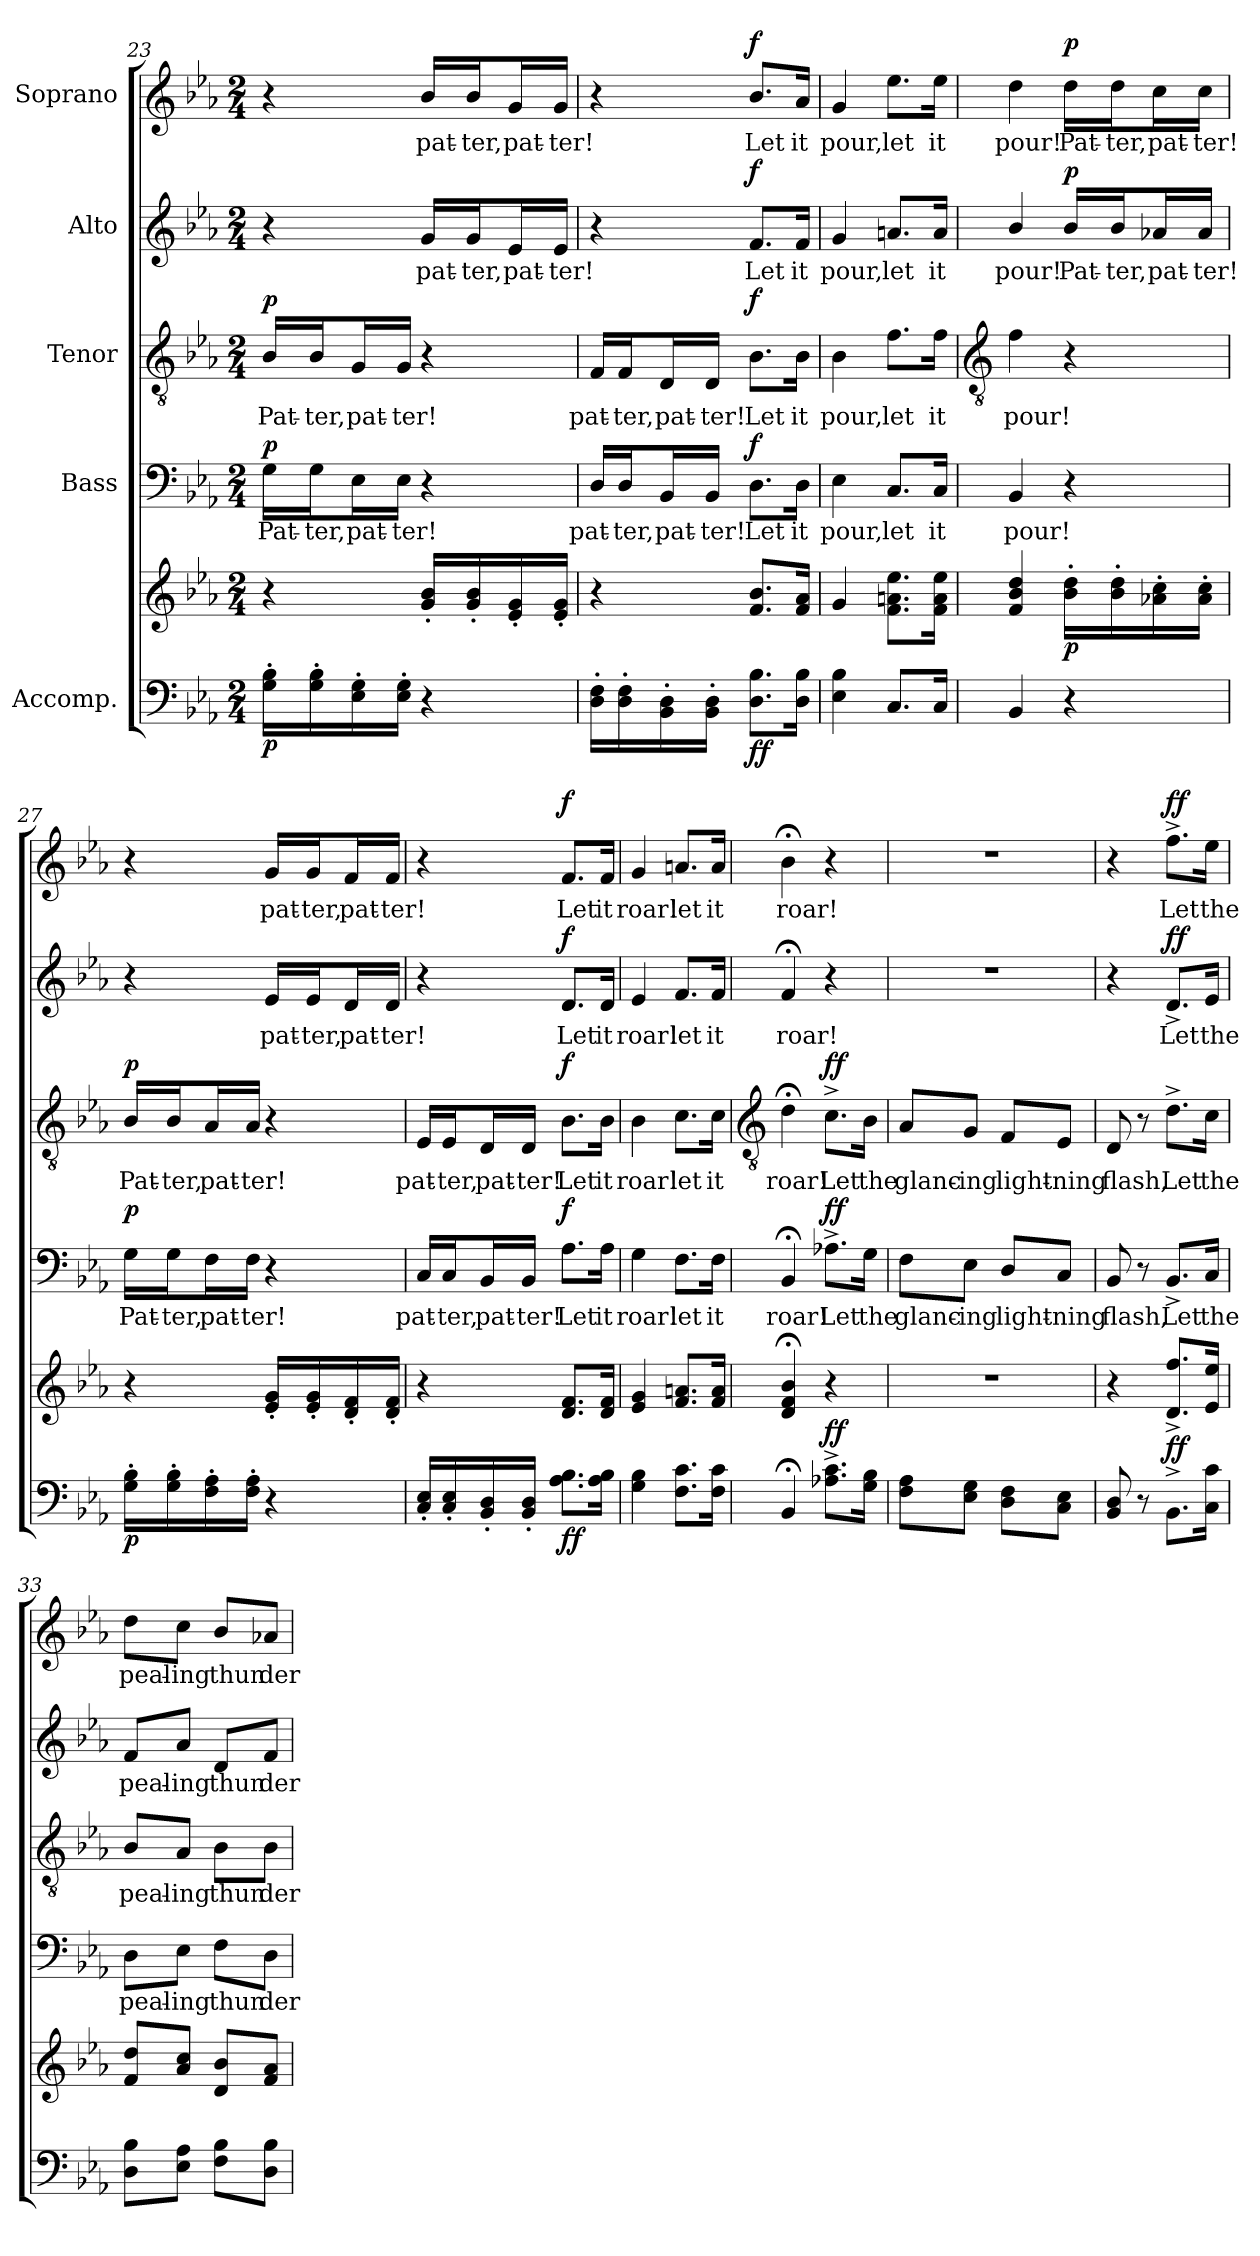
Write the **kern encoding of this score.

**kern	**kern	**dynam	**kern	**text	**dynam	**kern	**text	**dynam	**kern	**text	**dynam	**kern	**text	**dynam
*part5	*part5	*part5	*part4	*part4	*part4	*part3	*part3	*part3	*part2	*part2	*part2	*part1	*part1	*part1
*staff6	*staff5	*staff5/6	*staff4	*staff4	*staff4	*staff3	*staff3	*staff3	*staff2	*staff2	*staff2	*staff1	*staff1	*staff1
*I"Accomp.	*	*	*I"Bass	*	*	*I"Tenor	*	*	*I"Alto	*	*	*I"Soprano	*	*
*clefF4	*clefG2	*	*clefF4	*	*	*clefGv2	*	*	*clefG2	*	*	*clefG2	*	*
*k[b-e-a-]	*k[b-e-a-]	*	*k[b-e-a-]	*	*	*k[b-e-a-]	*	*	*k[b-e-a-]	*	*	*k[b-e-a-]	*	*
*E-:	*E-:	*	*E-:	*	*	*E-:	*	*	*E-:	*	*	*E-:	*	*
*M2/4	*M2/4	*	*M2/4	*	*	*M2/4	*	*	*M2/4	*	*	*M2/4	*	*
=23	=23	=23	=23	=23	=23	=23	=23	=23	=23	=23	=23	=23	=23	=23
!	!	!LO:DY:b=2	!	!LO:LY:b	!LO:DY:b	!	!LO:LY:b	!LO:DY:b	!	!	!	!	!	!
16G' 16B-'LL	4r	p	16G\LL	Pat-	p	16B-/LL	Pat-	p	4r	.	.	4r	.	.
!	!	!	!	!LO:LY:b	!	!	!LO:LY:b	!	!	!	!	!	!	!
16G' 16B-'	.	.	16G\J	-ter,	.	16B-/J	-ter,	.	.	.	.	.	.	.
!	!	!	!	!LO:LY:b	!	!	!LO:LY:b	!	!	!	!	!	!	!
16E-' 16G'	.	.	16E-\L	pat-	.	16G/L	pat-	.	.	.	.	.	.	.
!	!	!	!	!LO:LY:b	!	!	!LO:LY:b	!	!	!	!	!	!	!
16E-' 16G'JJ	.	.	16E-\JJ	-ter!	.	16G/JJ	-ter!	.	.	.	.	.	.	.
!	!	!	!	!	!	!	!	!	!	!LO:LY:b	!	!	!LO:LY:b	!
4r	16g' 16b-'LL	.	4r	.	.	4r	.	.	16g/LL	pat-	.	16b-/LL	pat-	.
!	!	!	!	!	!	!	!	!	!	!LO:LY:b	!	!	!LO:LY:b	!
.	16g' 16b-'	.	.	.	.	.	.	.	16g/J	-ter,	.	16b-/J	-ter,	.
!	!	!	!	!	!	!	!	!	!	!LO:LY:b	!	!	!LO:LY:b	!
.	16e-' 16g'	.	.	.	.	.	.	.	16e-/L	pat-	.	16g/L	pat-	.
!	!	!	!	!	!	!	!	!	!	!LO:LY:b	!	!	!LO:LY:b	!
.	16e-' 16g'JJ	.	.	.	.	.	.	.	16e-/JJ	-ter!	.	16g/JJ	-ter!	.
=24	=24	=24	=24	=24	=24	=24	=24	=24	=24	=24	=24	=24	=24	=24
!	!	!	!	!LO:LY:b	!	!	!LO:LY:b	!	!	!	!	!	!	!
16D' 16F'LL	4r	.	16D/LL	pat-	.	16F/LL	pat-	.	4r	.	.	4r	.	.
!	!	!	!	!LO:LY:b	!	!	!LO:LY:b	!	!	!	!	!	!	!
16D' 16F'	.	.	16D/J	-ter,	.	16F/J	-ter,	.	.	.	.	.	.	.
!	!	!	!	!LO:LY:b	!	!	!LO:LY:b	!	!	!	!	!	!	!
16BB-' 16D'	.	.	16BB-/L	pat-	.	16D/L	pat-	.	.	.	.	.	.	.
!	!	!	!	!LO:LY:b	!	!	!LO:LY:b	!	!	!	!	!	!	!
16BB-' 16D'JJ	.	.	16BB-/JJ	-ter!	.	16D/JJ	-ter!	.	.	.	.	.	.	.
!	!	!LO:DY:b=2	!	!LO:LY:b	!	!	!LO:LY:b	!	!	!LO:LY:b	!	!	!LO:LY:b	!
!	!	!LO:DY:n=1:b	!	!	!LO:DY:b	!	!	!LO:DY:b	!	!	!LO:DY:b	!	!	!LO:DY:b
8.D 8.B-L	8.f 8.b-L	f f	8.D\L	Let	f	8.B-\L	Let	f	8.f/L	Let	f	8.b-/L	Let	f
!	!	!	!	!LO:LY:b	!	!	!LO:LY:b	!	!	!LO:LY:b	!	!	!LO:LY:b	!
16D 16B-J	16f 16a-J	.	16D\Jk	it	.	16B-\Jk	it	.	16f/Jk	it	.	16a-/Jk	it	.
=25	=25	=25	=25	=25	=25	=25	=25	=25	=25	=25	=25	=25	=25	=25
!	!	!	!	!LO:LY:b	!	!	!LO:LY:b	!	!	!LO:LY:b	!	!	!LO:LY:b	!
4E- 4B-	4g	.	4E-	pour,	.	4B-	pour,	.	4g	pour,	.	4g	pour,	.
!	!	!	!	!LO:LY:b	!	!	!LO:LY:b	!	!	!LO:LY:b	!	!	!LO:LY:b	!
8.CL	8.f 8.an 8.ee-L	.	8.C/L	let	.	8.f\L	let	.	8.an/L	let	.	8.ee-\L	let	.
!	!	!	!	!LO:LY:b	!	!	!LO:LY:b	!	!	!LO:LY:b	!	!	!LO:LY:b	!
16CJ	16f 16a 16ee-J	.	16C/Jk	it	.	16f\Jk	it	.	16a/Jk	it	.	16ee-\Jk	it	.
!!LO:LB:g=z
=26	=26	=26	=26	=26	=26	=26	=26	=26	=26	=26	=26	=26	=26	=26
*	*	*	*	*	*	*clefGv2	*	*	*	*	*	*	*	*
!	!	!	!	!LO:LY:b	!	!	!LO:LY:b	!	!	!LO:LY:b	!	!	!LO:LY:b	!
4BB-	4f 4b- 4dd	.	4BB-	pour!	.	4f	pour!	.	4b-/	pour!	.	4dd	pour!	.
!	!	!LO:DY:b	!	!	!	!	!	!	!	!LO:LY:b	!LO:DY:b	!	!LO:LY:b	!LO:DY:b
4r	16b-' 16dd'LL	p	4r	.	.	4r	.	.	16b-/LL	Pat-	p	16dd\LL	Pat-	p
!	!	!	!	!	!	!	!	!	!	!LO:LY:b	!	!	!LO:LY:b	!
.	16b-' 16dd'	.	.	.	.	.	.	.	16b-/J	-ter,	.	16dd\J	-ter,	.
!	!	!	!	!	!	!	!	!	!	!LO:LY:b	!	!	!LO:LY:b	!
.	16a-X' 16cc'	.	.	.	.	.	.	.	16a-X/L	pat-	.	16cc\L	pat-	.
!	!	!	!	!	!	!	!	!	!	!LO:LY:b	!	!	!LO:LY:b	!
.	16a-' 16cc'JJ	.	.	.	.	.	.	.	16a-/JJ	-ter!	.	16cc\JJ	-ter!	.
=27	=27	=27	=27	=27	=27	=27	=27	=27	=27	=27	=27	=27	=27	=27
!	!	!LO:DY:b=2	!	!LO:LY:b	!LO:DY:b	!	!LO:LY:b	!LO:DY:b	!	!	!	!	!	!
16G' 16B-'LL	4r	p	16G\LL	Pat-	p	16B-/LL	Pat-	p	4r	.	.	4r	.	.
!	!	!	!	!LO:LY:b	!	!	!LO:LY:b	!	!	!	!	!	!	!
16G' 16B-'	.	.	16G\J	-ter,	.	16B-/J	-ter,	.	.	.	.	.	.	.
!	!	!	!	!LO:LY:b	!	!	!LO:LY:b	!	!	!	!	!	!	!
16F' 16A-'	.	.	16F\L	pat-	.	16A-/L	pat-	.	.	.	.	.	.	.
!	!	!	!	!LO:LY:b	!	!	!LO:LY:b	!	!	!	!	!	!	!
16F' 16A-'JJ	.	.	16F\JJ	-ter!	.	16A-/JJ	-ter!	.	.	.	.	.	.	.
!	!	!	!	!	!	!	!	!	!	!LO:LY:b	!	!	!LO:LY:b	!
4r	16e-' 16g'LL	.	4r	.	.	4r	.	.	16e-/LL	pat-	.	16g/LL	pat-	.
!	!	!	!	!	!	!	!	!	!	!LO:LY:b	!	!	!LO:LY:b	!
.	16e-' 16g'	.	.	.	.	.	.	.	16e-/J	-ter,	.	16g/J	-ter,	.
!	!	!	!	!	!	!	!	!	!	!LO:LY:b	!	!	!LO:LY:b	!
.	16d' 16f'	.	.	.	.	.	.	.	16d/L	pat-	.	16f/L	pat-	.
!	!	!	!	!	!	!	!	!	!	!LO:LY:b	!	!	!LO:LY:b	!
.	16d' 16f'JJ	.	.	.	.	.	.	.	16d/JJ	-ter!	.	16f/JJ	-ter!	.
=28	=28	=28	=28	=28	=28	=28	=28	=28	=28	=28	=28	=28	=28	=28
!	!	!	!	!LO:LY:b	!	!	!LO:LY:b	!	!	!	!	!	!	!
16C' 16E-'LL	4r	.	16C/LL	pat-	.	16E-/LL	pat-	.	4r	.	.	4r	.	.
!	!	!	!	!LO:LY:b	!	!	!LO:LY:b	!	!	!	!	!	!	!
16C' 16E-'	.	.	16C/J	-ter,	.	16E-/J	-ter,	.	.	.	.	.	.	.
!	!	!	!	!LO:LY:b	!	!	!LO:LY:b	!	!	!	!	!	!	!
16BB-' 16D'	.	.	16BB-/L	pat-	.	16D/L	pat-	.	.	.	.	.	.	.
!	!	!	!	!LO:LY:b	!	!	!LO:LY:b	!	!	!	!	!	!	!
16BB-' 16D'JJ	.	.	16BB-/JJ	-ter!	.	16D/JJ	-ter!	.	.	.	.	.	.	.
!	!	!LO:DY:b=2	!	!LO:LY:b	!	!	!LO:LY:b	!	!	!LO:LY:b	!	!	!LO:LY:b	!
!	!	!LO:DY:n=1:b	!	!	!LO:DY:b	!	!	!LO:DY:b	!	!	!LO:DY:b	!	!	!LO:DY:b
8.A- 8.B-L	8.d 8.fL	f f	8.A-\L	Let	f	8.B-\L	Let	f	8.d/L	Let	f	8.f/L	Let	f
!	!	!	!	!LO:LY:b	!	!	!LO:LY:b	!	!	!LO:LY:b	!	!	!LO:LY:b	!
16A- 16B-J	16d 16fJ	.	16A-\Jk	it	.	16B-\Jk	it	.	16d/Jk	it	.	16f/Jk	it	.
=29	=29	=29	=29	=29	=29	=29	=29	=29	=29	=29	=29	=29	=29	=29
!	!	!	!	!LO:LY:b	!	!	!LO:LY:b	!	!	!LO:LY:b	!	!	!LO:LY:b	!
4G 4B-	4e- 4g	.	4G	roar!	.	4B-	roar!	.	4e-	roar!	.	4g	roar!	.
!	!	!	!	!LO:LY:b	!	!	!LO:LY:b	!	!	!LO:LY:b	!	!	!LO:LY:b	!
8.F 8.cL	8.f 8.anL	.	8.F\L	let	.	8.c\L	let	.	8.f/L	let	.	8.an/L	let	.
!	!	!	!	!LO:LY:b	!	!	!LO:LY:b	!	!	!LO:LY:b	!	!	!LO:LY:b	!
16F 16cJ	16f 16aJ	.	16F\Jk	it	.	16c\Jk	it	.	16f/Jk	it	.	16a/Jk	it	.
!!LO:LB:g=z
=30	=30	=30	=30	=30	=30	=30	=30	=30	=30	=30	=30	=30	=30	=30
*	*	*	*	*	*	*clefGv2	*	*	*	*	*	*	*	*
!	!	!	!	!LO:LY:b	!	!	!LO:LY:b	!	!	!LO:LY:b	!	!	!LO:LY:b	!
4BB-;<	4d;< 4f;< 4b-;<	.	4BB-;<	roar!	.	4d;<	roar!	.	4f;<	roar!	.	4b-;<	roar!	.
!	!	!LO:DY:a=2	!	!LO:LY:b	!LO:DY:b	!	!LO:LY:b	!LO:DY:b	!	!	!	!	!	!
8.A-X^ 8.c^L	4r	ff	8.A-X^\L	Let	ff	8.c^\L	Let	ff	4r	.	.	4r	.	.
!	!	!	!	!LO:LY:b	!	!	!LO:LY:b	!	!	!	!	!	!	!
16G 16B-J	.	.	16G\Jk	the	.	16B-\Jk	the	.	.	.	.	.	.	.
=31	=31	=31	=31	=31	=31	=31	=31	=31	=31	=31	=31	=31	=31	=31
!	!LO:N:vis=1	!	!	!LO:LY:b	!	!	!LO:LY:b	!	!LO:N:vis=1	!	!	!LO:N:vis=1	!	!
8F 8A-L	2r	.	8F\L	glanc-	.	8A-/L	glanc-	.	2r	.	.	2r	.	.
!	!	!	!	!LO:LY:b	!	!	!LO:LY:b	!	!	!	!	!	!	!
8E- 8GJ	.	.	8E-\J	-ing	.	8G/J	-ing	.	.	.	.	.	.	.
!	!	!	!	!LO:LY:b	!	!	!LO:LY:b	!	!	!	!	!	!	!
8D 8FL	.	.	8D/L	light-	.	8F/L	light-	.	.	.	.	.	.	.
!	!	!	!	!LO:LY:b	!	!	!LO:LY:b	!	!	!	!	!	!	!
8C 8E-J	.	.	8C/J	-ning	.	8E-/J	-ning	.	.	.	.	.	.	.
=32	=32	=32	=32	=32	=32	=32	=32	=32	=32	=32	=32	=32	=32	=32
!	!	!	!	!LO:LY:b	!	!	!LO:LY:b	!	!	!	!	!	!	!
8BB- 8D	4r	.	8BB-	flash,	.	8D	flash,	.	4r	.	.	4r	.	.
8r	.	.	8r	.	.	8r	.	.	.	.	.	.	.	.
!	!	!LO:DY:b	!	!LO:LY:b	!	!	!LO:LY:b	!	!	!LO:LY:b	!LO:DY:b	!	!LO:LY:b	!LO:DY:b
8.BB-^L	8.d^ 8.ff^L	ff	8.BB-^/L	Let	.	8.d^\L	Let	.	8.d^/L	Let	ff	8.ff^\L	Let	ff
!	!	!	!	!LO:LY:b	!	!	!LO:LY:b	!	!	!LO:LY:b	!	!	!LO:LY:b	!
16C 16cJ	16e- 16ee-J	.	16C/Jk	the	.	16c\Jk	the	.	16e-/Jk	the	.	16ee-\Jk	the	.
=33	=33	=33	=33	=33	=33	=33	=33	=33	=33	=33	=33	=33	=33	=33
!	!	!	!	!LO:LY:b	!	!	!LO:LY:b	!	!	!LO:LY:b	!	!	!LO:LY:b	!
8D 8B-L	8f 8ddL	.	8D\L	peal-	.	8B-/L	peal-	.	8f/L	peal-	.	8dd\L	peal-	.
!	!	!	!	!LO:LY:b	!	!	!LO:LY:b	!	!	!LO:LY:b	!	!	!LO:LY:b	!
8E- 8A-J	8a- 8ccJ	.	8E-\J	-ing	.	8A-/J	-ing	.	8a-/J	-ing	.	8cc\J	-ing	.
!	!	!	!	!LO:LY:b	!	!	!LO:LY:b	!	!	!LO:LY:b	!	!	!LO:LY:b	!
8F 8B-L	8d 8b-L	.	8F\L	thun	.	8B-\L	thun	.	8d/L	thun	.	8b-/L	thun	.
!	!	!	!	!LO:LY:b	!	!	!LO:LY:b	!	!	!LO:LY:b	!	!	!LO:LY:b	!
8D 8B-J	8f 8a-J	.	8D\J	der	.	8B-\J	der	.	8f/J	der	.	8a-X/J	der	.
=	=	=	=	=	=	=	=	=	=	=	=	=	=	=
*-	*-	*-	*-	*-	*-	*-	*-	*-	*-	*-	*-	*-	*-	*-
